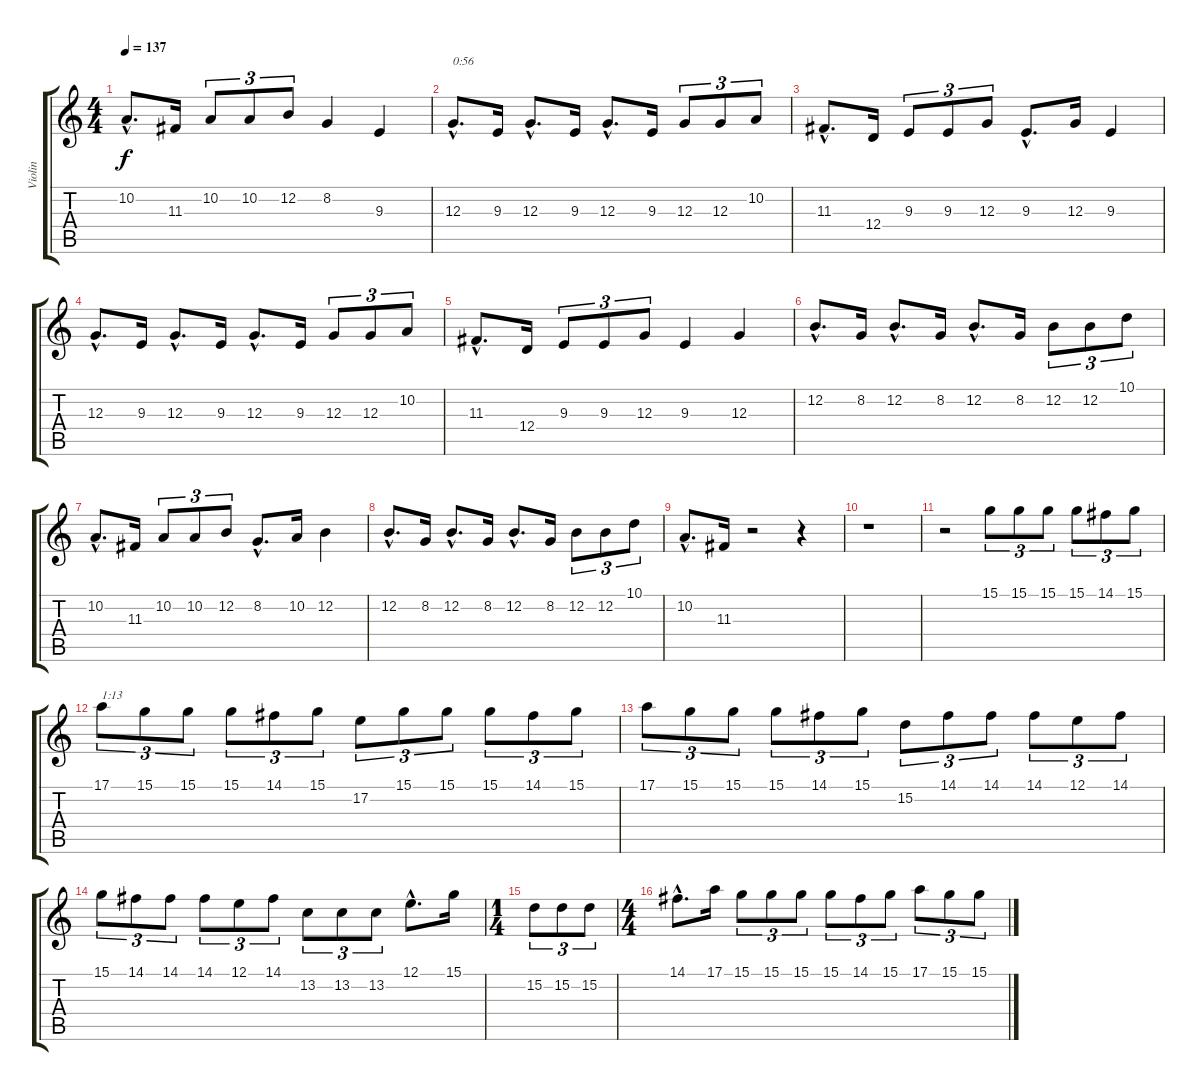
\track ("Violin" "Violin") {instrument violin}
\staff {score tabs}
\tuning (E4 B3 G3 D3 A2 E2) {hide}
\ts (4 4)
\tempo 137
\clef g2
\ks c
10.2{hac}.8{d dy f} 11.3.16 10.2.8{tu (3 2)} 10.2.8{tu (3 2)} 12.2.8{tu (3 2)} 8.2.4 9.3.4 |
12.3{hac}.8{d txt "0:56"} 9.3.16 12.3{hac}.8{d} 9.3.16 12.3{hac}.8{d} 9.3.16 12.3.8{tu (3 2)} 12.3.8{tu (3 2)} 10.2.8{tu (3 2)} |
11.3{hac}.8{d} 12.4.16 9.3.8{tu (3 2)} 9.3.8{tu (3 2)} 12.3.8{tu (3 2)} 9.3{hac}.8{d} 12.3.16 9.3.4 |
12.3{hac}.8{d} 9.3.16 12.3{hac}.8{d} 9.3.16 12.3{hac}.8{d} 9.3.16 12.3.8{tu (3 2)} 12.3.8{tu (3 2)} 10.2.8{tu (3 2)} |
11.3{hac}.8{d} 12.4.16 9.3.8{tu (3 2)} 9.3.8{tu (3 2)} 12.3.8{tu (3 2)} 9.3.4 12.3.4 |
12.2{hac}.8{d} 8.2.16 12.2{hac}.8{d} 8.2.16 12.2{hac}.8{d} 8.2.16 12.2.8{tu (3 2)} 12.2.8{tu (3 2)} 10.1.8{tu (3 2)} |
10.2{hac}.8{d} 11.3.16 10.2.8{tu (3 2)} 10.2.8{tu (3 2)} 12.2.8{tu (3 2)} 8.2{hac}.8{d} 10.2.16 12.2.4 |
12.2{hac}.8{d} 8.2.16 12.2{hac}.8{d} 8.2.16 12.2{hac}.8{d} 8.2.16 12.2.8{tu (3 2)} 12.2.8{tu (3 2)} 10.1.8{tu (3 2)} |
10.2{hac}.8{d} 11.3.16 r.2 r.4 |
r.1 |
r.2 15.1.8{tu (3 2)} 15.1.8{tu (3 2)} 15.1.8{tu (3 2)} 15.1.8{tu (3 2)} 14.1.8{tu (3 2)} 15.1.8{tu (3 2)} |
17.1.8{tu (3 2) txt "1:13"} 15.1.8{tu (3 2)} 15.1.8{tu (3 2)} 15.1.8{tu (3 2)} 14.1.8{tu (3 2)} 15.1.8{tu (3 2)} 17.2.8{tu (3 2)} 15.1.8{tu (3 2)} 15.1.8{tu (3 2)} 15.1.8{tu (3 2)} 14.1.8{tu (3 2)} 15.1.8{tu (3 2)} |
17.1.8{tu (3 2)} 15.1.8{tu (3 2)} 15.1.8{tu (3 2)} 15.1.8{tu (3 2)} 14.1.8{tu (3 2)} 15.1.8{tu (3 2)} 15.2.8{tu (3 2)} 14.1.8{tu (3 2)} 14.1.8{tu (3 2)} 14.1.8{tu (3 2)} 12.1.8{tu (3 2)} 14.1.8{tu (3 2)} |
15.1.8{tu (3 2)} 14.1.8{tu (3 2)} 14.1.8{tu (3 2)} 14.1.8{tu (3 2)} 12.1.8{tu (3 2)} 14.1.8{tu (3 2)} 13.2.8{tu (3 2)} 13.2.8{tu (3 2)} 13.2.8{tu (3 2)} 12.1{hac}.8{d} 15.1.16 |
\ts (1 4)
15.2.8{tu (3 2)} 15.2.8{tu (3 2)} 15.2.8{tu (3 2)} |
\ts (4 4)
14.1{hac}.8{d} 17.1.16 15.1.8{tu (3 2)} 15.1.8{tu (3 2)} 15.1.8{tu (3 2)} 15.1.8{tu (3 2)} 14.1.8{tu (3 2)} 15.1.8{tu (3 2)} 17.1.8{tu (3 2)} 15.1.8{tu (3 2)} 15.1.8{tu (3 2)}
